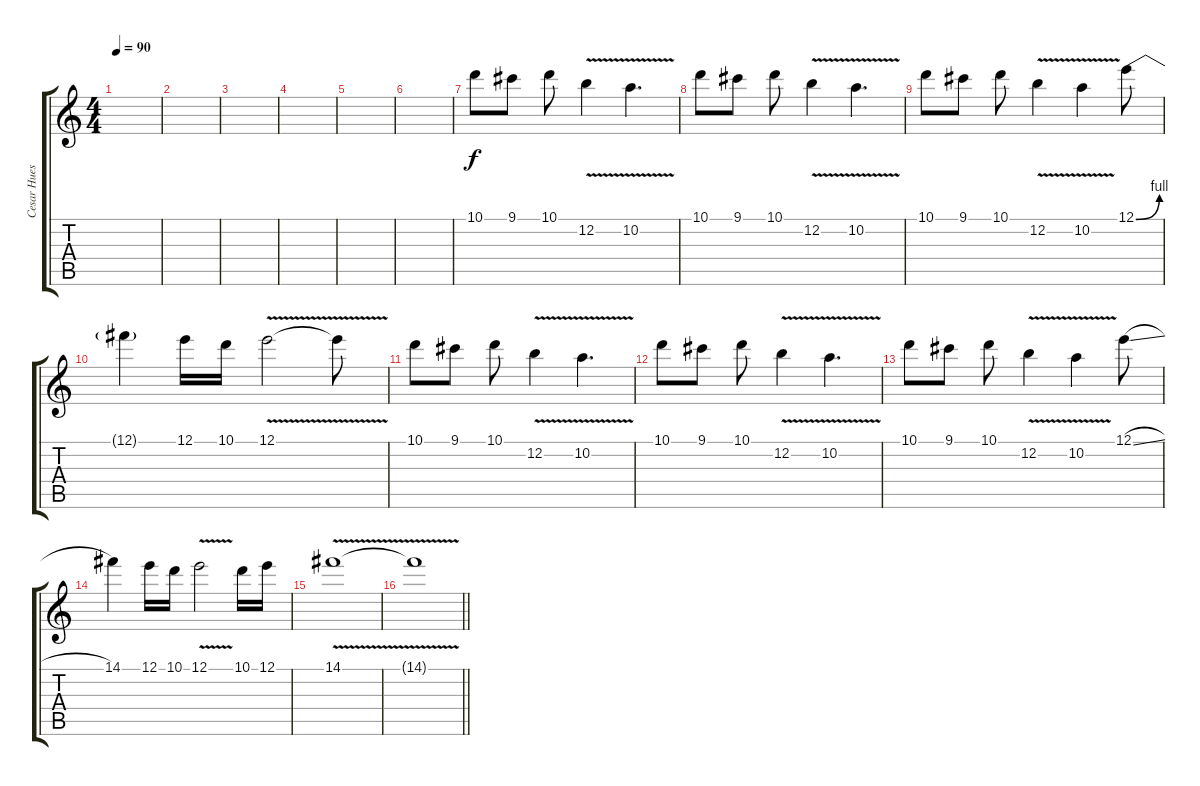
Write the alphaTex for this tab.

\track ("Cesar Huesca" "Cesar Hues") {instrument distortionguitar}
\staff {score tabs}
\tuning (E4 B3 G3 D3 A2 E2) {hide}
\ts (4 4)
\tempo 90
\clef g2
\ks c
|
|
|
|
|
|
10.1.8 9.1.8 10.1.8 12.2{v}.4 10.2{v}.4{d} |
10.1.8 9.1.8 10.1.8 12.2{v}.4 10.2{v}.4{d} |
10.1.8 9.1.8 10.1.8 12.2{v}.4 10.2{v}.4 12.1{be (bend 0 0 60 4)}.8 |
12.1{t}.4 12.1.16 10.1.16 12.1{v}.2 12.1{v t}.8 |
10.1.8 9.1.8 10.1.8 12.2{v}.4 10.2{v}.4{d} |
10.1.8 9.1.8 10.1.8 12.2{v}.4 10.2{v}.4{d} |
10.1.8 9.1.8 10.1.8 12.2{v}.4 10.2{v}.4 12.1{sl}.8 |
14.1.4 12.1.16 10.1.16 12.1{v}.2 10.1.16 12.1.16 |
14.1{v}.1 |
\barLineRight lightlight
14.1{v t}.1
